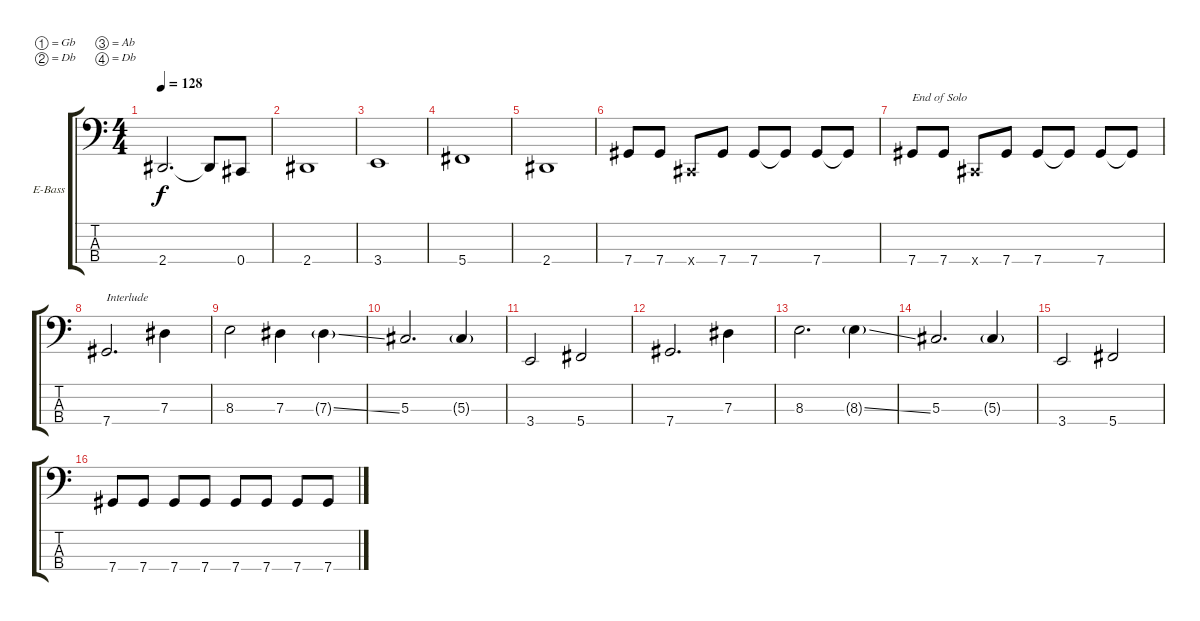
\bracketExtendMode groupsimilarinstruments
\firstSystemTrackNameOrientation horizontal
\otherSystemsTrackNameOrientation horizontal
\track ("Bass" "E-Bass") {instrument electricbassfinger}
\staff {score tabs}
\tuning (Gb2 Db2 Ab1 Db1)
\ts (4 4)
\tempo 128
\clef f4
\ks c
2.4.2{d dy f} 2.4{t}.8 0.4.8 |
2.4.1 |
3.4.1 |
5.4.1 |
2.4.1 |
7.4.8 7.4.8 0.4{x}.8 7.4.8 7.4.8 7.4{t}.8 7.4.8 7.4{t}.8 |
7.4.8{txt "End of Solo"} 7.4.8 0.4{x}.8 7.4.8 7.4.8 7.4{t}.8 7.4.8 7.4{t}.8 |
7.4.2{d txt "Interlude"} 7.3.4 |
8.3.2 7.3.4 7.3{ss g}.4 |
5.3.2{d} 5.3{g}.4 |
3.4.2 5.4.2 |
7.4.2{d} 7.3.4 |
8.3.2{d} 8.3{ss g}.4 |
5.3.2{d} 5.3{g}.4 |
3.4.2 5.4.2 |
7.4.8 7.4.8 7.4.8 7.4.8 7.4.8 7.4.8 7.4.8 7.4.8
